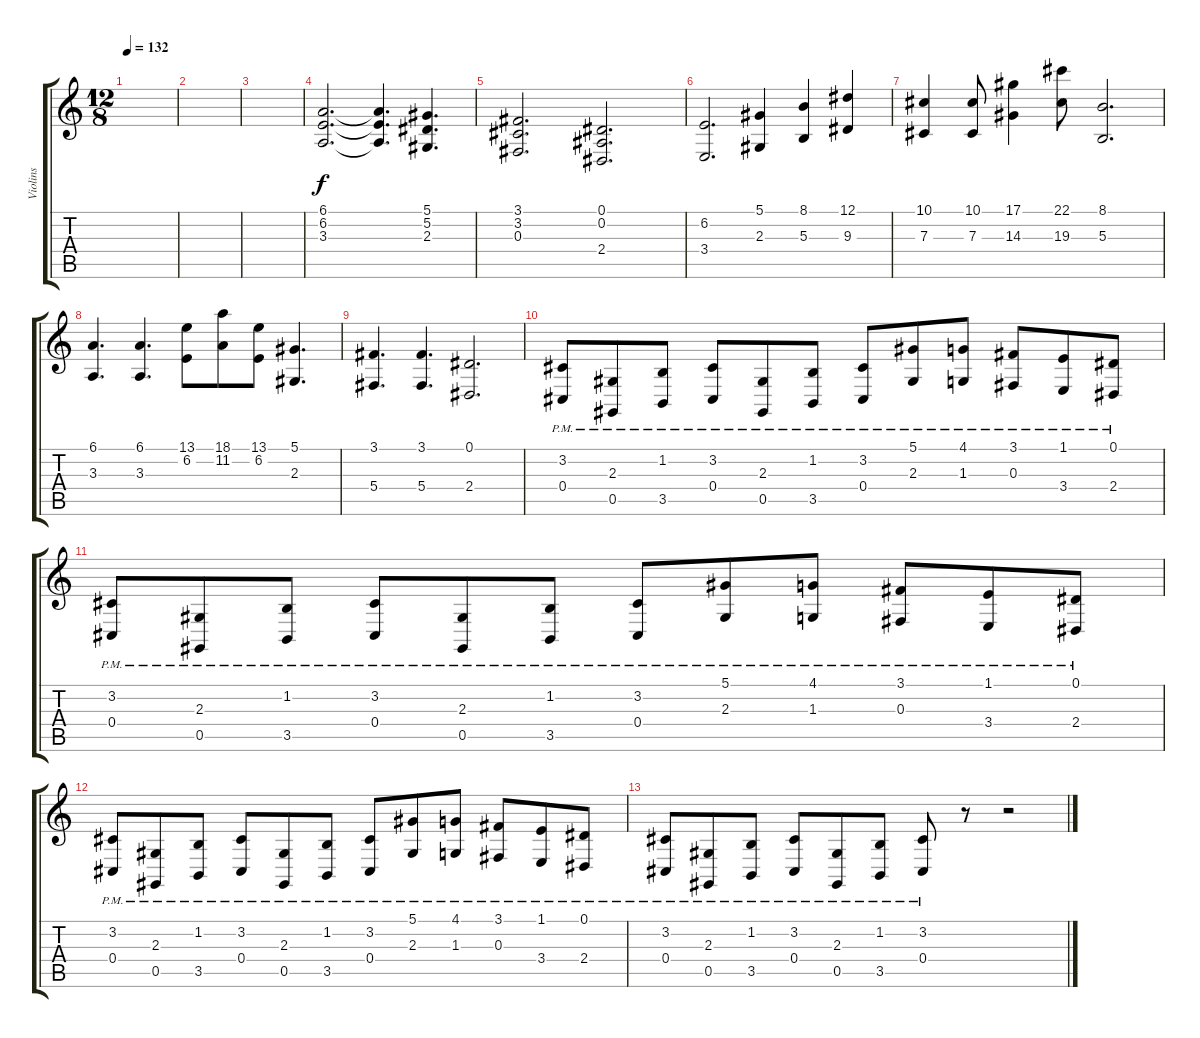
\track ("Violins" "Violins") {instrument violin}
\staff {score tabs}
\tuning (Eb4 Bb3 Gb3 Db3 Ab2 Db2) {hide}
\ts (12 8)
\tempo 132
\clef g2
\ks c
|
|
|
(6.1 6.2 3.3).2{d} (6.1{t} 6.2{t} 3.3{t}).4{d} (5.1 5.2 2.3).4{d} |
(3.1 3.2 0.3).2{d} (0.1 0.2 2.4).2{d} |
(6.2 3.4).2{d volume 10} (5.1 2.3).4 (8.1 5.3).4 (12.1 9.3).4 |
(10.1 7.3).4 (10.1 7.3).8 (17.1 14.3).4 (22.1 19.3).8 (8.1 5.3).2{d} |
(6.1 3.3).4{d} (6.1 3.3).4{d} (13.1 6.2).8 (18.1 11.2).8 (13.1 6.2).8 (5.1 2.3).4{d} |
(3.1 5.4).4{d} (3.1 5.4).4{d} (0.1 2.4).2{d} |
(3.2{pm} 0.4{pm}).8{volume 10} (2.3{pm} 0.5{pm}).8 (1.2{pm} 3.5{pm}).8 (3.2{pm} 0.4{pm}).8 (2.3{pm} 0.5{pm}).8 (1.2{pm} 3.5{pm}).8 (3.2{pm} 0.4{pm}).8 (5.1{pm} 2.3{pm}).8 (4.1{pm} 1.3{pm}).8 (3.1{pm} 0.3{pm}).8 (1.1{pm} 3.4{pm}).8 (0.1{pm} 2.4{pm}).8 |
(3.2{pm} 0.4{pm}).8{volume 13} (2.3{pm} 0.5{pm}).8 (1.2{pm} 3.5{pm}).8 (3.2{pm} 0.4{pm}).8 (2.3{pm} 0.5{pm}).8 (1.2{pm} 3.5{pm}).8 (3.2{pm} 0.4{pm}).8 (5.1{pm} 2.3{pm}).8 (4.1{pm} 1.3{pm}).8 (3.1{pm} 0.3{pm}).8 (1.1{pm} 3.4{pm}).8 (0.1{pm} 2.4{pm}).8 |
(3.2{pm} 0.4{pm}).8 (2.3{pm} 0.5{pm}).8 (1.2{pm} 3.5{pm}).8 (3.2{pm} 0.4{pm}).8 (2.3{pm} 0.5{pm}).8 (1.2{pm} 3.5{pm}).8 (3.2{pm} 0.4{pm}).8 (5.1{pm} 2.3{pm}).8 (4.1{pm} 1.3{pm}).8 (3.1{pm} 0.3{pm}).8 (1.1{pm} 3.4{pm}).8 (0.1{pm} 2.4{pm}).8 |
(3.2{pm} 0.4{pm}).8 (2.3{pm} 0.5{pm}).8 (1.2{pm} 3.5{pm}).8 (3.2{pm} 0.4{pm}).8 (2.3{pm} 0.5{pm}).8 (1.2{pm} 3.5{pm}).8 (3.2{pm} 0.4{pm}).8 r.8 r.2
